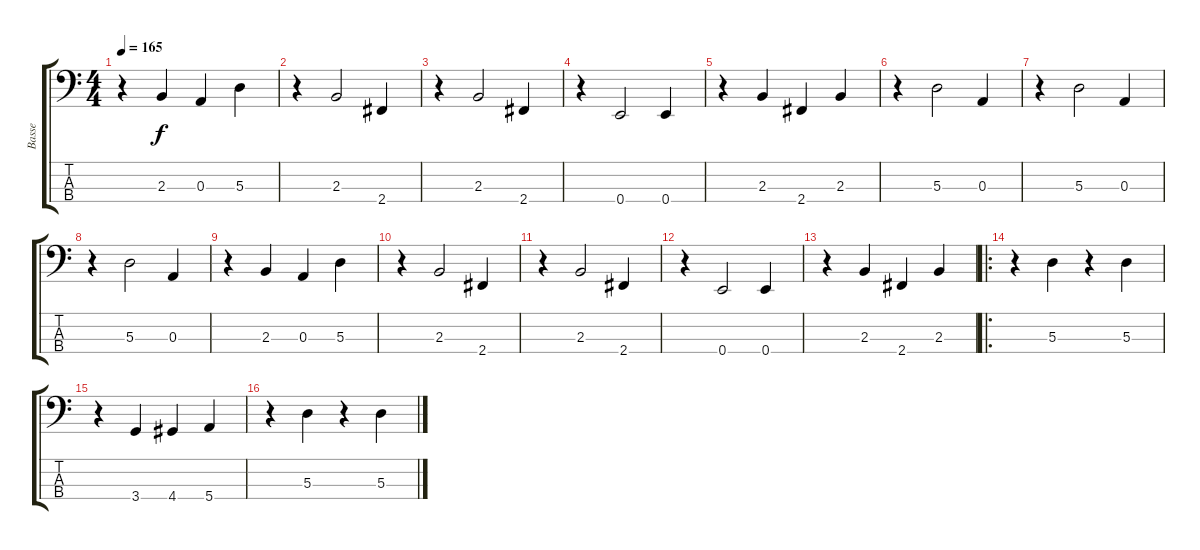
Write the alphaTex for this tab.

\track ("Basse" "Basse") {instrument electricbassfinger}
\staff {score tabs}
\tuning (G2 D2 A1 E1) {hide}
\ts (4 4)
\tempo 165
\clef f4
\ks c
r.4{dy f} 2.3.4 0.3.4 5.3.4 |
r.4 2.3.2 2.4.4 |
r.4 2.3.2 2.4.4 |
r.4 0.4.2 0.4.4 |
r.4 2.3.4 2.4.4 2.3.4 |
r.4 5.3.2 0.3.4 |
r.4 5.3.2 0.3.4 |
r.4 5.3.2 0.3.4 |
r.4 2.3.4 0.3.4 5.3.4 |
r.4 2.3.2 2.4.4 |
r.4 2.3.2 2.4.4 |
r.4 0.4.2 0.4.4 |
r.4 2.3.4 2.4.4 2.3.4 |
\ro
r.4 5.3.4 r.4 5.3.4 |
r.4 3.4.4 4.4.4 5.4.4 |
r.4 5.3.4 r.4 5.3.4
